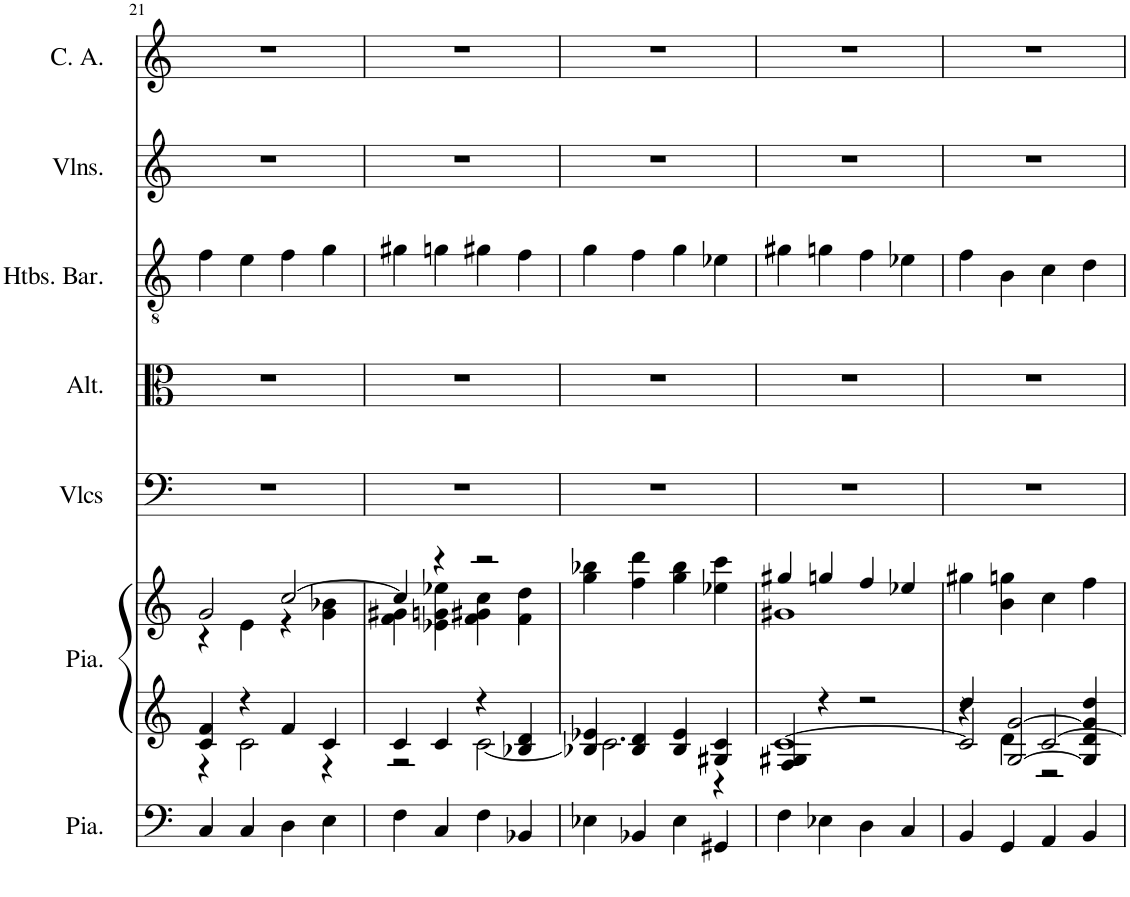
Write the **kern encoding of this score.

**kern	**kern	**kern	**kern	**kern	**kern	**kern	**kern
*part7	*part6	*part6	*part5	*part4	*part3	*part2	*part1
*staff8	*staff7	*staff6	*staff5	*staff4	*staff3	*staff2	*staff1
*I"Piano, Pedals	*I"Piano, Organ	*	*I"Violoncelles, Bass	*I"Altos, Tenor	*I"Hautbois Baryton, Alto	*I"Violons, Soprano	*I"Cor anglais, Baritone solo
*I'Pia.	*I'Pia.	*	*I'Vlcs	*I'Alt.	*I'Htbs. Bar.	*I'Vlns.	*I'C. A.
!!LO:PB:g=z
*clefF4	*clefG2	*clefG2	*clefF4	*clefC3	*clefGv2	*clefG2	*clefG2
*	*	*	*	*	*	*	*Trd4c7
*k[]	*k[]	*k[]	*k[]	*k[]	*k[]	*k[]	*k[]
*M4/4	*M4/4	*M4/4	*M4/4	*M4/4	*M4/4	*M4/4	*M4/4
=21	=21	=21	=21	=21	=21	=21	=21
*	*^	*^	*	*	*	*	*
4C/	4c/ 4f/	4r	2g/	4r	1r	1r	4f\	1r	1r
4C/	4r	2c\	.	4e\	.	.	4e\	.	.
4D\	4f/	.	[2cc/	4r	.	.	4f\	.	.
4E\	4c/	4r	.	4g\ 4b-X\	.	.	4g\	.	.
=22	=22	=22	=22	=22	=22	=22	=22	=22	=22
4F\	4c/	2r	4cc/]	4f\ 4g#X\	1r	1r	4g#X\	1r	1r
4C/	4c/	.	4r	4e-X\ 4gn\ 4ee-X\	.	.	4gn\	.	.
4F\	4r	[2c\	2r	4f\ 4g#X\ 4cc\	.	.	4g#X\	.	.
4BB-X/	4B-X/ 4d/	.	.	4f\ 4dd\	.	.	4f\	.	.
*	*	*	*v	*v	*	*	*	*	*
=23	=23	=23	=23	=23	=23	=23	=23	=23
4E-X\	4B-X/ 4e-X/	2.c\]	4gg\ 4bb-X\	1r	1r	4g\	1r	1r
4BB-X/	4B-/ 4d/	.	4ff\ 4ddd\	.	.	4f\	.	.
4E-\	4B-/ 4e-/	.	4gg\ 4bb-\	.	.	4g\	.	.
4GG#X/	4G#X/ 4c/	4r	4ee-X\ 4ccc\	.	.	4e-X\	.	.
=24	=24	=24	=24	=24	=24	=24	=24	=24
*	*	*	*^	*	*	*	*	*
4F\	4F/ 4G#X/	[1c	4gg#X/	1g#X	1r	1r	4g#X\	1r	1r
4E-X\	4r	.	4ggn/	.	.	.	4gn\	.	.
4D\	2r	.	4ff/	.	.	.	4f\	.	.
4C/	.	.	4ee-X/	.	.	.	4e-X\	.	.
*	*	*	*v	*v	*	*	*	*	*
=25	=25	=25	=25	=25	=25	=25	=25	=25
*	*	*^	*	*	*	*	*	*
4BB/	4dd/	4r	2c/]	4gg#X\	1r	1r	4f\	1r	1r
4GG/	[2G/ [2g/	4d\	.	4b\ 4ggn\	.	.	4B\	.	.
4AA/	.	2r	[2c/	4cc\	.	.	4c\	.	.
4BB/	4G/] 4d/ 4g/] 4dd/	.	.	4ff\	.	.	4d\	.	.
*	*v	*v	*v	*	*	*	*	*	*
=	=	=	=	=	=	=	=
*-	*-	*-	*-	*-	*-	*-	*-
